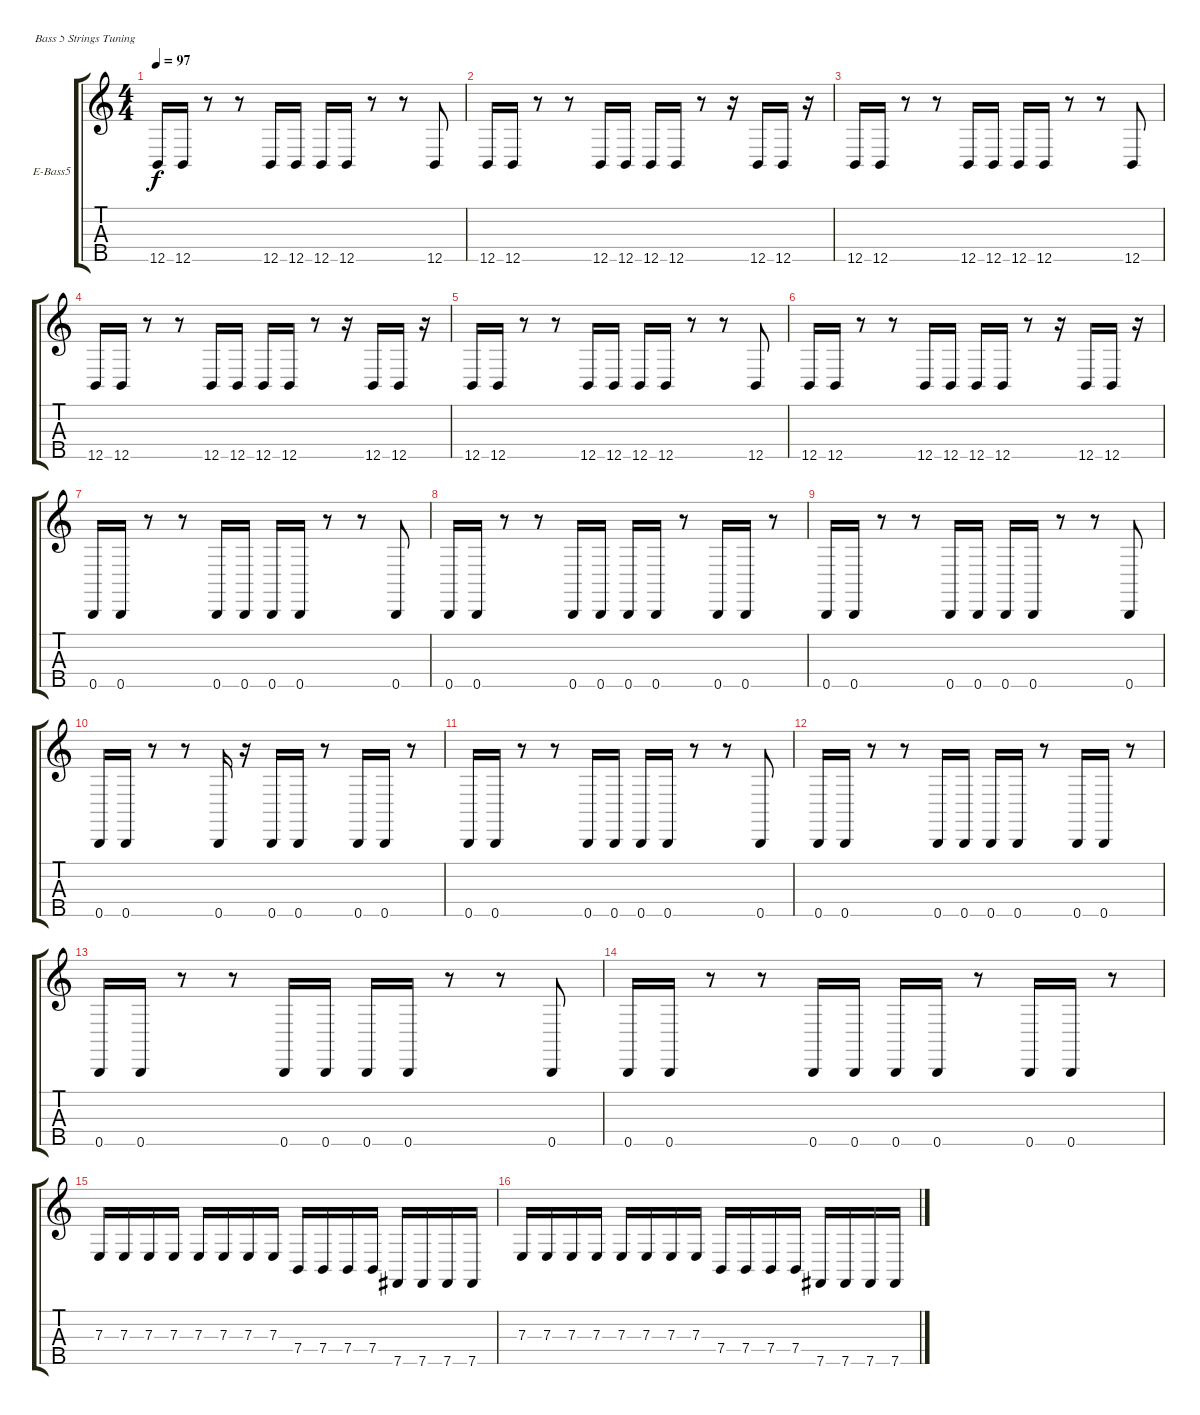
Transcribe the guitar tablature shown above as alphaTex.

\defaultSystemsLayout 4
\bracketExtendMode groupsimilarinstruments
\firstSystemTrackNameOrientation horizontal
\otherSystemsTrackNameOrientation horizontal
\track ("Tobin Esperance" "E-Bass5") {instrument electricbassfinger}
\staff {score tabs}
\tuning (G2 D2 A1 E1 B0)
\ts (4 4)
\tempo 97
\clef g2
\ks c
12.5.16{dy f} 12.5.16 r.8 r.8 12.5.16 12.5.16 12.5.16 12.5.16 r.8 r.8 12.5.8 |
12.5.16 12.5.16 r.8 r.8 12.5.16 12.5.16 12.5.16 12.5.16 r.8 r.16 12.5.16 12.5.16 r.16 |
12.5.16 12.5.16 r.8 r.8 12.5.16 12.5.16 12.5.16 12.5.16 r.8 r.8 12.5.8 |
12.5.16 12.5.16 r.8 r.8 12.5.16 12.5.16 12.5.16 12.5.16 r.8 r.16 12.5.16 12.5.16 r.16 |
12.5.16 12.5.16 r.8 r.8 12.5.16 12.5.16 12.5.16 12.5.16 r.8 r.8 12.5.8 |
12.5.16 12.5.16 r.8 r.8 12.5.16 12.5.16 12.5.16 12.5.16 r.8 r.16 12.5.16 12.5.16 r.16 |
0.5.16 0.5.16 r.8 r.8 0.5.16 0.5.16 0.5.16 0.5.16 r.8 r.8 0.5.8 |
0.5.16 0.5.16 r.8 r.8 0.5.16 0.5.16 0.5.16 0.5.16 r.8 0.5.16 0.5.16 r.8 |
0.5.16 0.5.16 r.8 r.8 0.5.16 0.5.16 0.5.16 0.5.16 r.8 r.8 0.5.8 |
0.5.16 0.5.16 r.8 r.8 0.5.16 r.16 0.5.16 0.5.16 r.8 0.5.16 0.5.16 r.8 |
0.5.16 0.5.16 r.8 r.8 0.5.16 0.5.16 0.5.16 0.5.16 r.8 r.8 0.5.8 |
0.5.16 0.5.16 r.8 r.8 0.5.16 0.5.16 0.5.16 0.5.16 r.8 0.5.16 0.5.16 r.8 |
0.5.16 0.5.16 r.8 r.8 0.5.16 0.5.16 0.5.16 0.5.16 r.8 r.8 0.5.8 |
0.5.16 0.5.16 r.8 r.8 0.5.16 0.5.16 0.5.16 0.5.16 r.8 0.5.16 0.5.16 r.8 |
7.3.16 7.3.16 7.3.16 7.3.16 7.3.16 7.3.16 7.3.16 7.3.16 7.4.16 7.4.16 7.4.16 7.4.16 7.5.16 7.5.16 7.5.16 7.5.16 |
7.3.16 7.3.16 7.3.16 7.3.16 7.3.16 7.3.16 7.3.16 7.3.16 7.4.16 7.4.16 7.4.16 7.4.16 7.5.16 7.5.16 7.5.16 7.5.16
